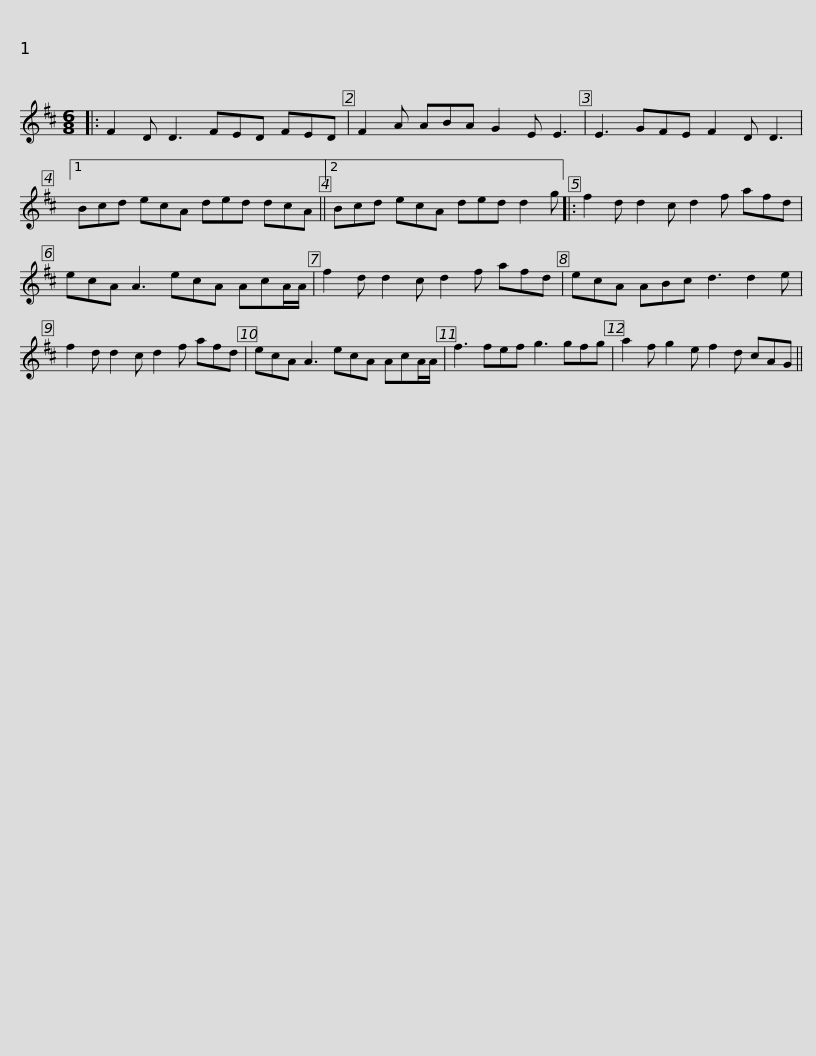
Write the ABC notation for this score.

X:1
L:1/8
M:6/8
I:linebreak $
K:D
V:1 treble
V:1
|: F2 D D3 FED FED | F2 A ABA G2 E E3 | E3 GFE F2 D D3 |1 Bcd ecA ded dcA ||2$ Bcd ecA ded d2 g |: %5
 f2 d d2 c d2 f afd | ecA A3 ecA AcA/A/ | f2 d d2 c d2 f afd |$ ecA ABc d3 d2 e | f2 d d2 c d2 f afd | %10
 ecA A3 ecA AcA/A/ | f3 fef g3 gfg |$ a2 f g2 e f2 d cAG || %13
